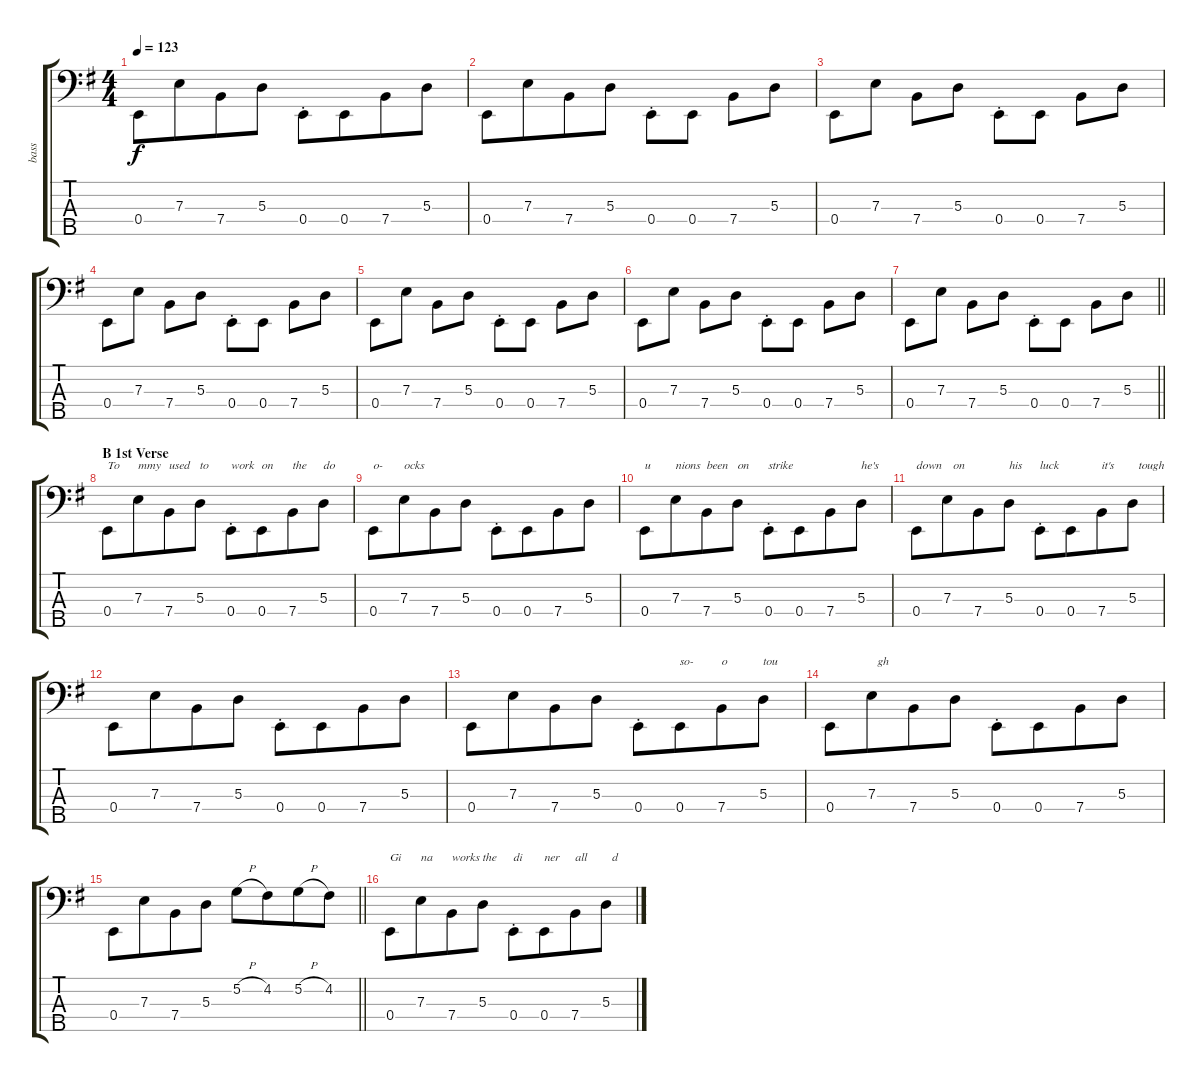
\track ("bass" "bass") {instrument electricbasspick}
\staff {score tabs}
\tuning (G2 D2 A1 E1 B0) {hide}
\ts (4 4)
\tempo 123
\clef f4
\ks g
0.4.8{dy f beam Down} 7.3.8{beam Down beam merge} 7.4.8{beam Down} 5.3.8{beam Down} 0.4{st}.8{beam Down} 0.4.8{beam Down beam merge} 7.4.8{beam Down} 5.3.8{beam Down} |
0.4.8{beam Down} 7.3.8{beam Down beam merge} 7.4.8{beam Down} 5.3.8{beam Down} 0.4{st}.8{beam Down} 0.4.8{beam Down} 7.4.8{beam Down} 5.3.8{beam Down} |
0.4.8{beam Down} 7.3.8{beam Down} 7.4.8{beam Down} 5.3.8{beam Down} 0.4{st}.8{beam Down} 0.4.8{beam Down} 7.4.8{beam Down} 5.3.8{beam Down} |
0.4.8{beam Down} 7.3.8{beam Down} 7.4.8{beam Down} 5.3.8{beam Down} 0.4{st}.8{beam Down} 0.4.8{beam Down} 7.4.8{beam Down} 5.3.8{beam Down} |
0.4.8{beam Down} 7.3.8{beam Down} 7.4.8{beam Down} 5.3.8{beam Down} 0.4{st}.8{beam Down} 0.4.8{beam Down} 7.4.8{beam Down} 5.3.8{beam Down} |
0.4.8{beam Down} 7.3.8{beam Down} 7.4.8{beam Down} 5.3.8{beam Down} 0.4{st}.8{beam Down} 0.4.8{beam Down} 7.4.8{beam Down} 5.3.8{beam Down} |
\barLineRight lightlight
0.4.8{beam Down} 7.3.8{beam Down} 7.4.8{beam Down} 5.3.8{beam Down} 0.4{st}.8{beam Down} 0.4.8{beam Down} 7.4.8{beam Down} 5.3.8{beam Down} |
\section ("" "B 1st Verse")
0.4.8{txt "To" beam Down} 7.3.8{txt "mmy" beam Down beam merge} 7.4.8{txt "used" beam Down} 5.3.8{txt "to" beam Down} 0.4{st}.8{txt "work" beam Down} 0.4.8{txt "on" beam Down beam merge} 7.4.8{txt "the" beam Down} 5.3.8{txt "do" beam Down} |
0.4.8{txt "o-" beam Down} 7.3.8{txt "ocks" beam Down beam merge} 7.4.8{beam Down} 5.3.8{beam Down} 0.4{st}.8{beam Down} 0.4.8{beam Down beam merge} 7.4.8{beam Down} 5.3.8{beam Down} |
0.4.8{txt "u" beam Down} 7.3.8{txt "nions" beam Down beam merge} 7.4.8{txt "been" beam Down} 5.3.8{txt "on" beam Down} 0.4{st}.8{txt "strike" beam Down} 0.4.8{beam Down beam merge} 7.4.8{beam Down} 5.3.8{txt "he's" beam Down} |
0.4.8{txt "down" beam Down} 7.3.8{txt "  on" beam Down beam merge} 7.4.8{beam Down} 5.3.8{txt "his" beam Down} 0.4{st}.8{txt "luck" beam Down} 0.4.8{beam Down beam merge} 7.4.8{txt "it's" beam Down} 5.3.8{txt "  tough" beam Down} |
0.4.8{beam Down} 7.3.8{beam Down beam merge} 7.4.8{beam Down} 5.3.8{beam Down} 0.4{st}.8{beam Down} 0.4.8{beam Down beam merge} 7.4.8{beam Down} 5.3.8{beam Down} |
0.4.8{beam Down} 7.3.8{beam Down beam merge} 7.4.8{beam Down} 5.3.8{beam Down} 0.4{st}.8{beam Down} 0.4.8{txt "so-" beam Down beam merge} 7.4.8{txt "o" beam Down} 5.3.8{txt "tou" beam Down} |
0.4.8{beam Down} 7.3.8{txt "  gh" beam Down beam merge} 7.4.8{beam Down} 5.3.8{beam Down} 0.4{st}.8{beam Down} 0.4.8{beam Down beam merge} 7.4.8{beam Down} 5.3.8{beam Down} |
\barLineRight lightlight
0.4.8{beam Down} 7.3.8{beam Down beam merge} 7.4.8{beam Down} 5.3.8{beam Down} 5.2{h}.8 4.2.8{beam merge} 5.2{h}.8 4.2.8 |
0.4.8{txt "Gi" beam Down} 7.3.8{txt "na" beam Down beam merge} 7.4.8{txt "works" beam Down} 5.3.8{txt "the" beam Down} 0.4{st}.8{txt "di" beam Down} 0.4.8{txt "ner" beam Down beam merge} 7.4.8{txt "all" beam Down} 5.3.8{txt "  d" beam Down}
